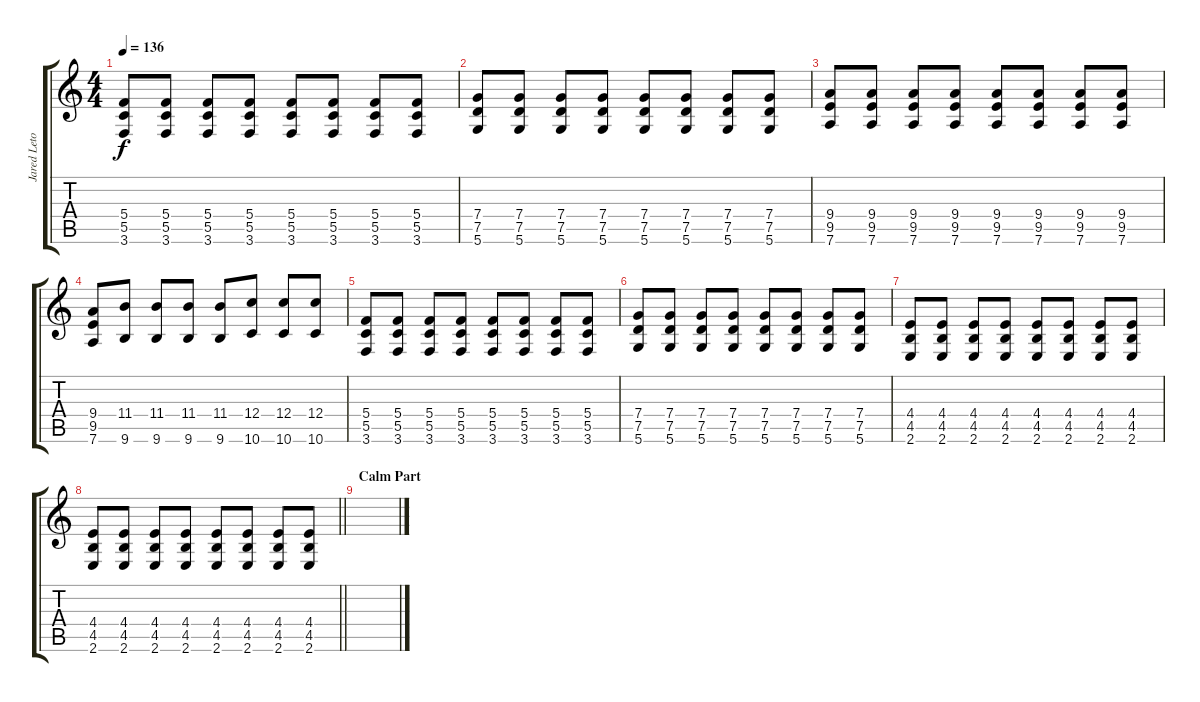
\track ("Jared Leto [Guitar]" "Jared Leto") {instrument distortionguitar}
\staff {score tabs}
\tuning (D4 A3 F3 C3 G2 D2) {hide}
\ts (4 4)
\tempo 136
\clef g2
\ks c
(5.4 5.5 3.6).8{dy f} (5.4 5.5 3.6).8 (5.4 5.5 3.6).8 (5.4 5.5 3.6).8 (5.4 5.5 3.6).8 (5.4 5.5 3.6).8 (5.4 5.5 3.6).8 (5.4 5.5 3.6).8 |
(7.4 7.5 5.6).8 (7.4 7.5 5.6).8 (7.4 7.5 5.6).8 (7.4 7.5 5.6).8 (7.4 7.5 5.6).8 (7.4 7.5 5.6).8 (7.4 7.5 5.6).8 (7.4 7.5 5.6).8 |
(9.4 9.5 7.6).8 (9.4 9.5 7.6).8 (9.4 9.5 7.6).8 (9.4 9.5 7.6).8 (9.4 9.5 7.6).8 (9.4 9.5 7.6).8 (9.4 9.5 7.6).8 (9.4 9.5 7.6).8 |
(9.4 9.5 7.6).8 (11.4 9.6).8 (11.4 9.6).8 (11.4 9.6).8 (11.4 9.6).8 (12.4 10.6).8 (12.4 10.6).8 (12.4 10.6).8 |
(5.4 5.5 3.6).8 (5.4 5.5 3.6).8 (5.4 5.5 3.6).8 (5.4 5.5 3.6).8 (5.4 5.5 3.6).8 (5.4 5.5 3.6).8 (5.4 5.5 3.6).8 (5.4 5.5 3.6).8 |
(7.4 7.5 5.6).8 (7.4 7.5 5.6).8 (7.4 7.5 5.6).8 (7.4 7.5 5.6).8 (7.4 7.5 5.6).8 (7.4 7.5 5.6).8 (7.4 7.5 5.6).8 (7.4 7.5 5.6).8 |
(4.4 4.5 2.6).8 (4.4 4.5 2.6).8 (4.4 4.5 2.6).8 (4.4 4.5 2.6).8 (4.4 4.5 2.6).8 (4.4 4.5 2.6).8 (4.4 4.5 2.6).8 (4.4 4.5 2.6).8 |
\barLineRight lightlight
(4.4 4.5 2.6).8 (4.4 4.5 2.6).8 (4.4 4.5 2.6).8 (4.4 4.5 2.6).8 (4.4 4.5 2.6).8 (4.4 4.5 2.6).8 (4.4 4.5 2.6).8 (4.4 4.5 2.6).8 |
\section ("" "Calm Part")
